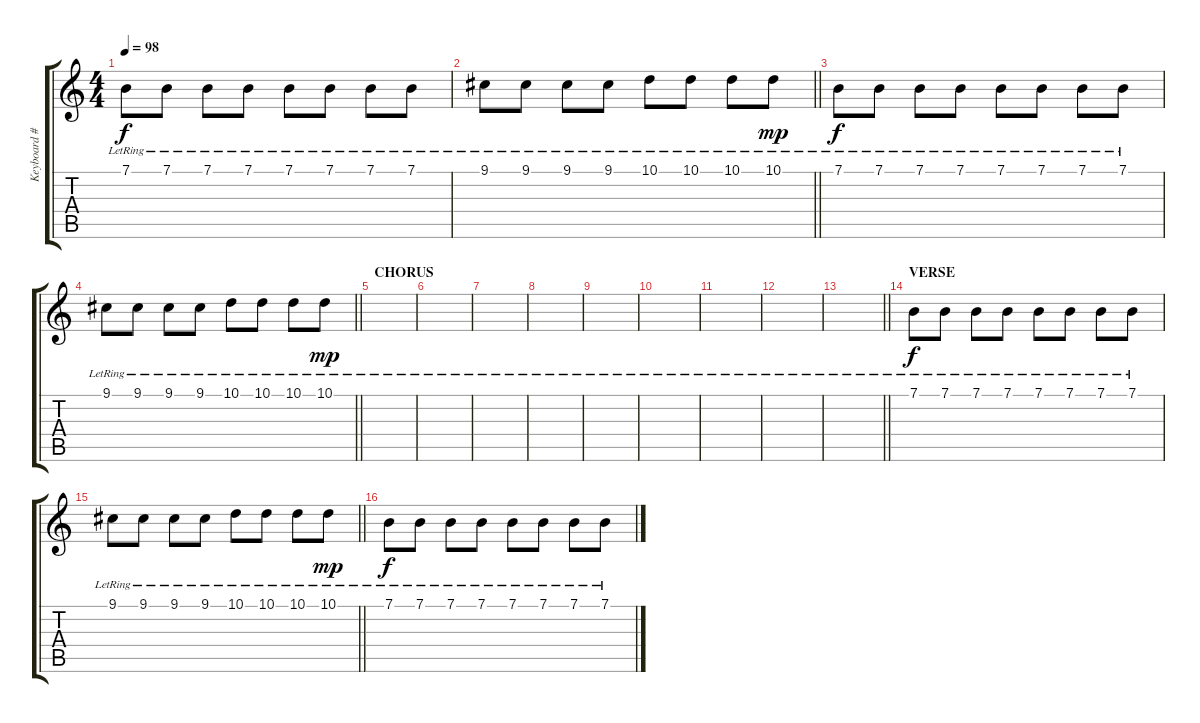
\track ("Keyboard #2" "Keyboard #") {instrument electricpiano1}
\staff {score tabs}
\tuning (E4 B3 G3 D3 A2 E2) {hide}
\ts (4 4)
\tempo 98
\clef g2
\ks c
7.1{lr}.8{dy f} 7.1{lr}.8 7.1{lr}.8 7.1{lr}.8 7.1{lr}.8 7.1{lr}.8 7.1{lr}.8 7.1{lr}.8 |
\barLineRight lightlight
9.1{lr}.8 9.1{lr}.8 9.1{lr}.8 9.1{lr}.8 10.1{lr}.8 10.1{lr}.8 10.1{lr}.8 10.1{lr}.8{dy mp} |
7.1{lr}.8{dy f} 7.1{lr}.8 7.1{lr}.8 7.1{lr}.8 7.1{lr}.8 7.1{lr}.8 7.1{lr}.8 7.1{lr}.8 |
\barLineRight lightlight
9.1{lr}.8 9.1{lr}.8 9.1{lr}.8 9.1{lr}.8 10.1{lr}.8 10.1{lr}.8 10.1{lr}.8 10.1{lr}.8{dy mp} |
\section ("" "CHORUS")
|
|
|
|
|
|
|
|
\barLineRight lightlight
|
\section ("" "VERSE")
7.1{lr}.8{dy f} 7.1{lr}.8 7.1{lr}.8 7.1{lr}.8 7.1{lr}.8 7.1{lr}.8 7.1{lr}.8 7.1{lr}.8 |
\barLineRight lightlight
9.1{lr}.8 9.1{lr}.8 9.1{lr}.8 9.1{lr}.8 10.1{lr}.8 10.1{lr}.8 10.1{lr}.8 10.1{lr}.8{dy mp} |
7.1{lr}.8{dy f} 7.1{lr}.8 7.1{lr}.8 7.1{lr}.8 7.1{lr}.8 7.1{lr}.8 7.1{lr}.8 7.1{lr}.8
